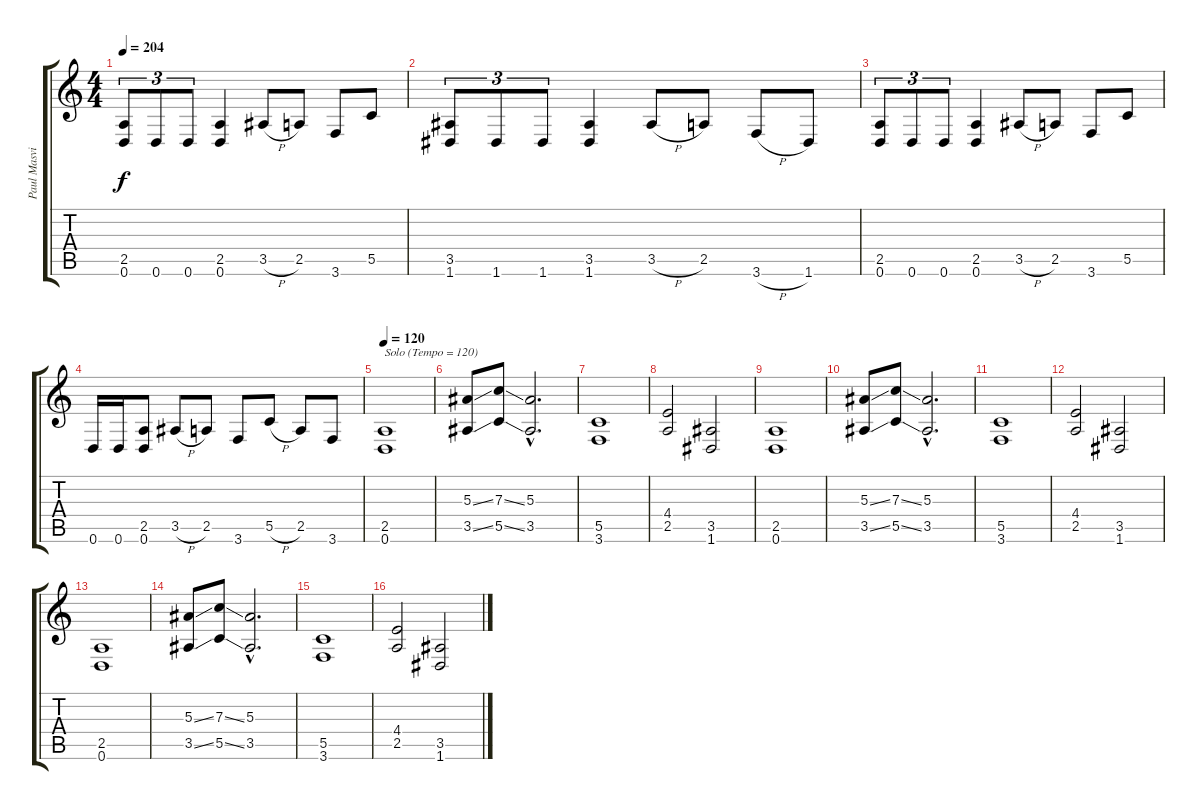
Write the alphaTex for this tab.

\track ("Paul Masvidal" "Paul Masvi") {instrument distortionguitar}
\staff {score tabs}
\tuning (D4 A3 F3 C3 G2 D2) {hide}
\ts (4 4)
\tempo 204
\clef g2
\ks c
(2.5 0.6).8{tu (3 2) dy f} 0.6.8{tu (3 2)} 0.6.8{tu (3 2)} (2.5 0.6).4 3.5{h}.8 2.5.8 3.6.8 5.5.8 |
(3.5 1.6).8{tu (3 2)} 1.6.8{tu (3 2)} 1.6.8{tu (3 2)} (3.5 1.6).4 3.5{h}.8 2.5.8 3.6{h}.8 1.6.8 |
(2.5 0.6).8{tu (3 2)} 0.6.8{tu (3 2)} 0.6.8{tu (3 2)} (2.5 0.6).4 3.5{h}.8 2.5.8 3.6.8 5.5.8 |
0.6.16 0.6.16 (2.5 0.6).8 3.5{h}.8 2.5.8 3.6.8 5.5{h}.8 2.5.8 3.6.8 |
\tempo 120
(2.5 0.6).1{txt "Solo (Tempo = 120)"} |
(5.3{ss} 3.5{ss}).8 (7.3{ss} 5.5{ss}).8 (5.3{hac} 3.5{hac}).2{d} |
(5.5 3.6).1 |
(4.4 2.5).2 (3.5 1.6).2 |
(2.5 0.6).1 |
(5.3{ss} 3.5{ss}).8 (7.3{ss} 5.5{ss}).8 (5.3{hac} 3.5{hac}).2{d} |
(5.5 3.6).1 |
(4.4 2.5).2 (3.5 1.6).2 |
(2.5 0.6).1 |
(5.3{ss} 3.5{ss}).8 (7.3{ss} 5.5{ss}).8 (5.3{hac} 3.5{hac}).2{d} |
(5.5 3.6).1 |
(4.4 2.5).2 (3.5 1.6).2
